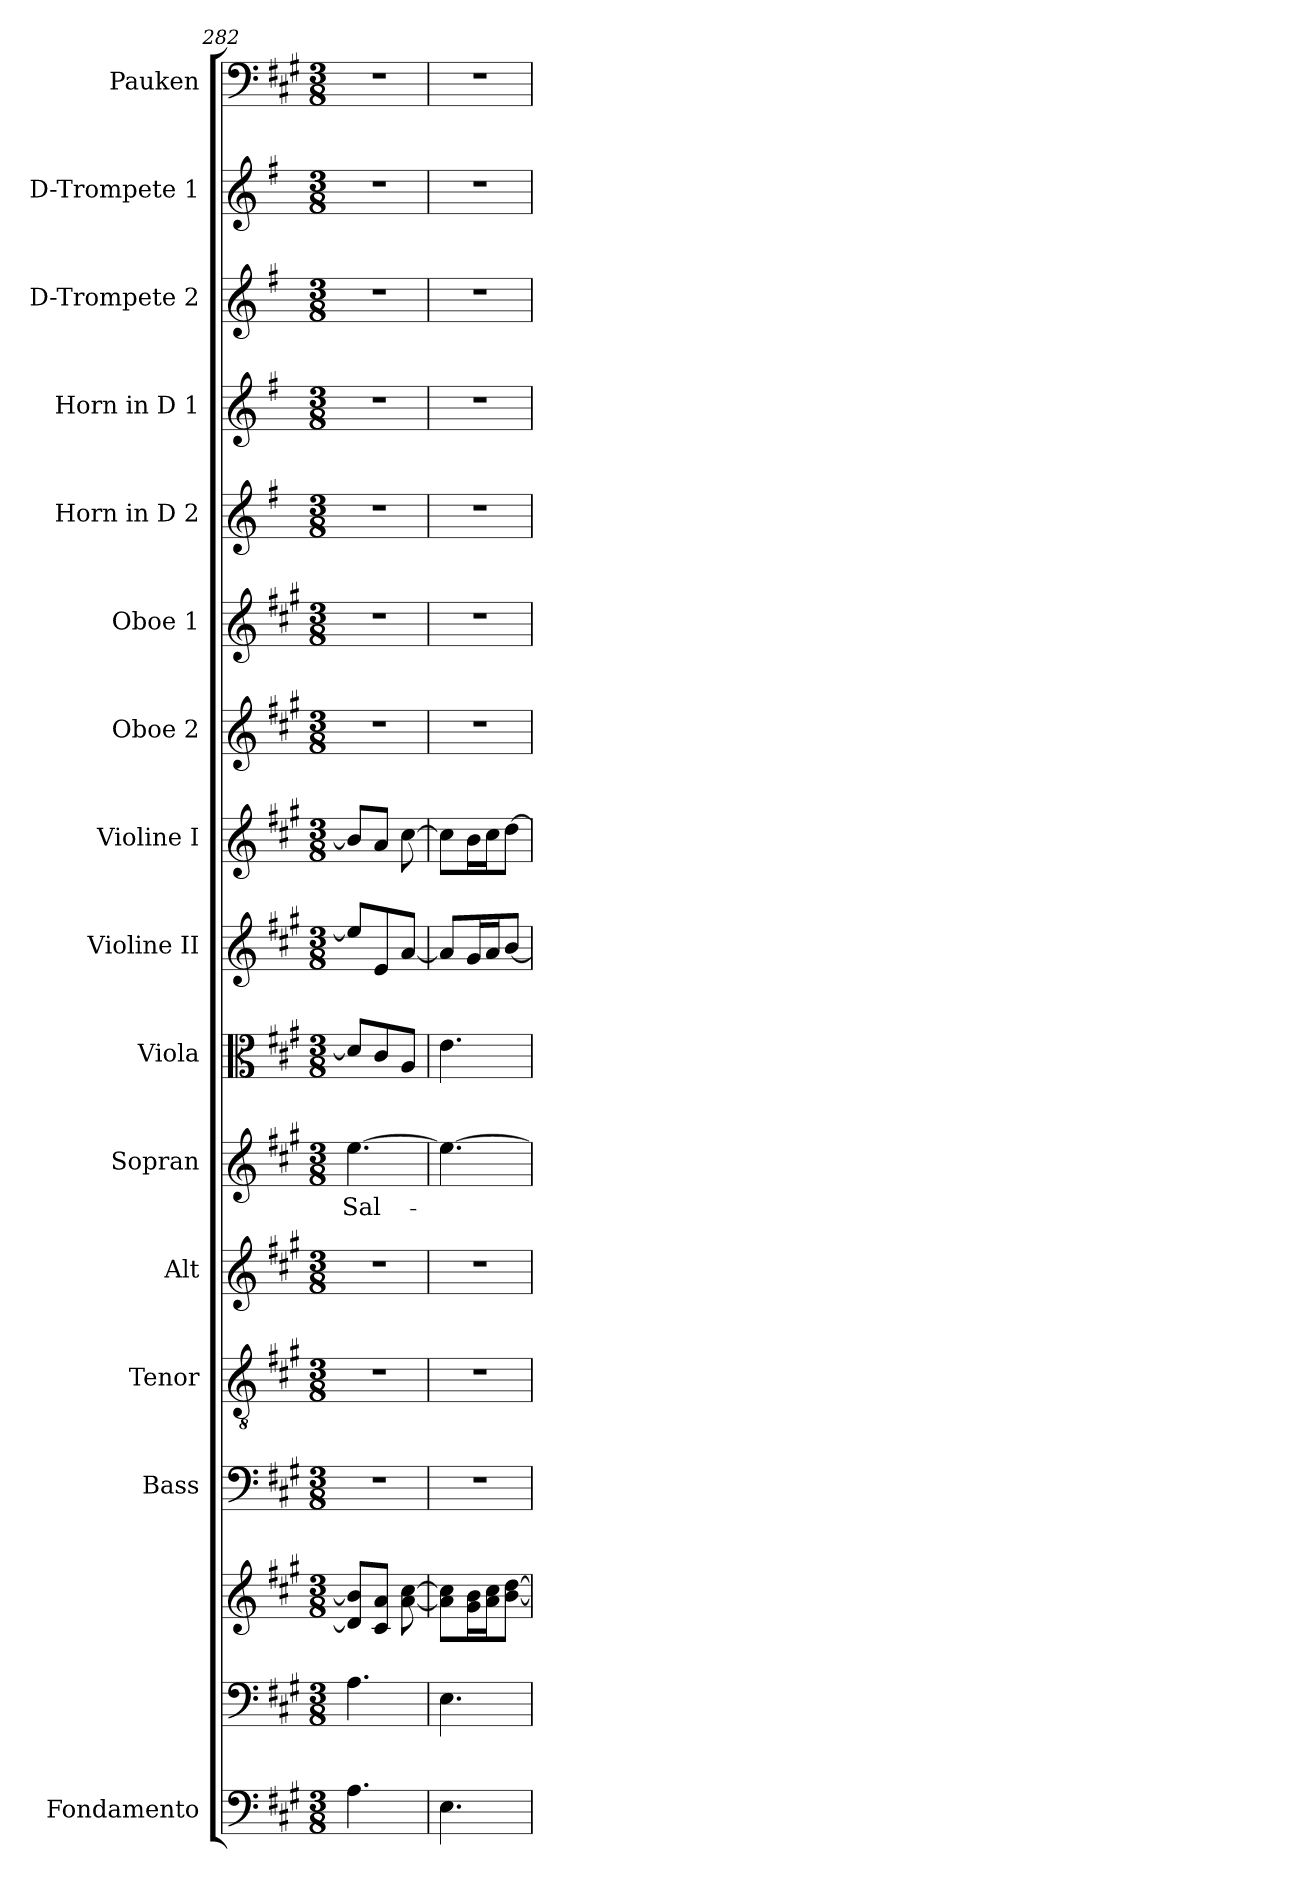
**kern	**kern	**kern	**kern	**kern	**kern	**kern	**text	**kern	**kern	**kern	**kern	**kern	**kern	**kern	**kern	**kern	**kern
*part16	*part15	*part15	*part14	*part13	*part12	*part11	*part11	*part10	*part9	*part8	*part7	*part6	*part5	*part4	*part3	*part2	*part1
*staff17	*staff16	*staff15	*staff14	*staff13	*staff12	*staff11	*staff11	*staff10	*staff9	*staff8	*staff7	*staff6	*staff5	*staff4	*staff3	*staff2	*staff1
*I"Fondamento	*	*	*I"Bass	*I"Tenor	*I"Alt	*I"Sopran	*	*I"Viola	*I"Violine II	*I"Violine I	*I"Oboe 2	*I"Oboe 1	*I"Horn in D 2	*I"Horn in D 1	*I"D-Trompete 2	*I"D-Trompete 1	*I"Pauken
*I'F.	*	*	*I'B.	*I'T.	*I'A.	*I'S.	*	*I'Vla.	*I'Vl. II	*I'Vl. I	*I'Ob. 2	*I'Ob. 1	*	*	*I'D Trp. 2	*I'D Trp. 1	*I'Pk.
*clefF4	*clefF4	*clefG2	*clefF4	*clefGv2	*clefG2	*clefG2	*	*clefC3	*clefG2	*clefG2	*clefG2	*clefG2	*clefG2	*clefG2	*clefG2	*clefG2	*clefF4
*ITrd7c12	*	*	*	*	*	*	*	*	*	*	*	*	*ITrd6c10	*ITrd6c10	*ITrd-1c-2	*ITrd-1c-2	*
*k[f#c#g#]	*k[f#c#g#]	*k[f#c#g#]	*k[f#c#g#]	*k[f#c#g#]	*k[f#c#g#]	*k[f#c#g#]	*	*k[f#c#g#]	*k[f#c#g#]	*k[f#c#g#]	*k[f#c#g#]	*k[f#c#g#]	*k[f#c#g#]	*k[f#c#g#]	*k[f#c#g#]	*k[f#c#g#]	*k[f#c#g#]
*A:	*A:	*A:	*A:	*A:	*A:	*A:	*	*A:	*A:	*A:	*A:	*A:	*A:	*A:	*A:	*A:	*A:
*M3/8	*M3/8	*M3/8	*M3/8	*M3/8	*M3/8	*M3/8	*	*M3/8	*M3/8	*M3/8	*M3/8	*M3/8	*M3/8	*M3/8	*M3/8	*M3/8	*M3/8
=282	=282	=282	=282	=282	=282	=282	=282	=282	=282	=282	=282	=282	=282	=282	=282	=282	=282
!	!	!	!	!	!	!	!LO:LY:b	!	!	!	!	!	!	!	!	!	!
4.AA\	4.A\	8d/] 8b/]L	4.r	4.r	4.r	[4.ee\	Sal-	8d/L]	8ee/L]	8b/L]	4.r	4.r	4.r	4.r	4.r	4.r	4.r
.	.	8c#/ 8a/J	.	.	.	.	.	8c#/	8e/	8a/J	.	.	.	.	.	.	.
.	.	[8a\ [8cc#\	.	.	.	.	.	8A/J	[8a/J	[8cc#\	.	.	.	.	.	.	.
=283	=283	=283	=283	=283	=283	=283	=283	=283	=283	=283	=283	=283	=283	=283	=283	=283	=283
4.EE\	4.E\	8a\] 8cc#\]L	4.r	4.r	4.r	4.ee\_	.	4.e\	8a/L]	8cc#\L]	4.r	4.r	4.r	4.r	4.r	4.r	4.r
.	.	16g#\ 16b\L	.	.	.	.	.	.	16g#/L	16b\L	.	.	.	.	.	.	.
.	.	16a\ 16cc#\J	.	.	.	.	.	.	16a/J	16cc#\J	.	.	.	.	.	.	.
.	.	[8b\ [8dd\J	.	.	.	.	.	.	[8b/J	[8dd\J	.	.	.	.	.	.	.
=	=	=	=	=	=	=	=	=	=	=	=	=	=	=	=	=	=
*-	*-	*-	*-	*-	*-	*-	*-	*-	*-	*-	*-	*-	*-	*-	*-	*-	*-
